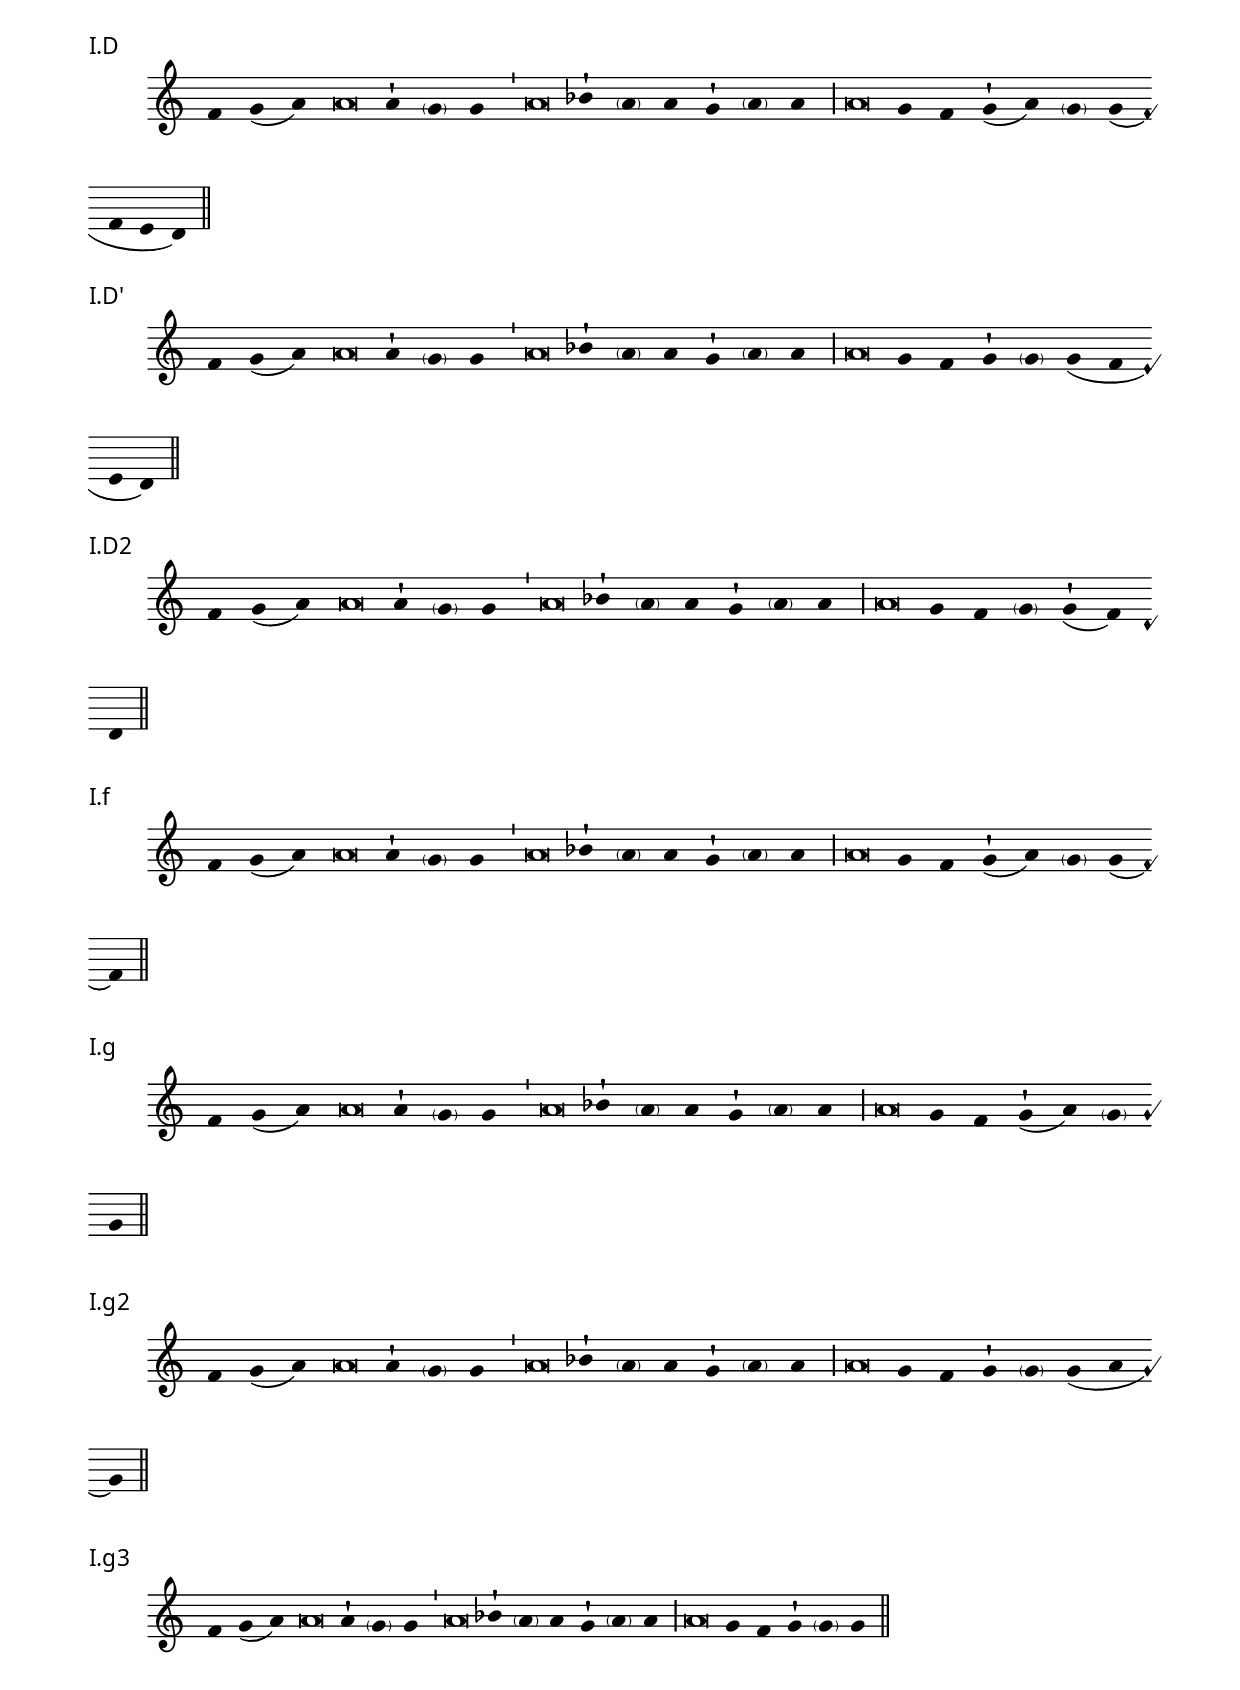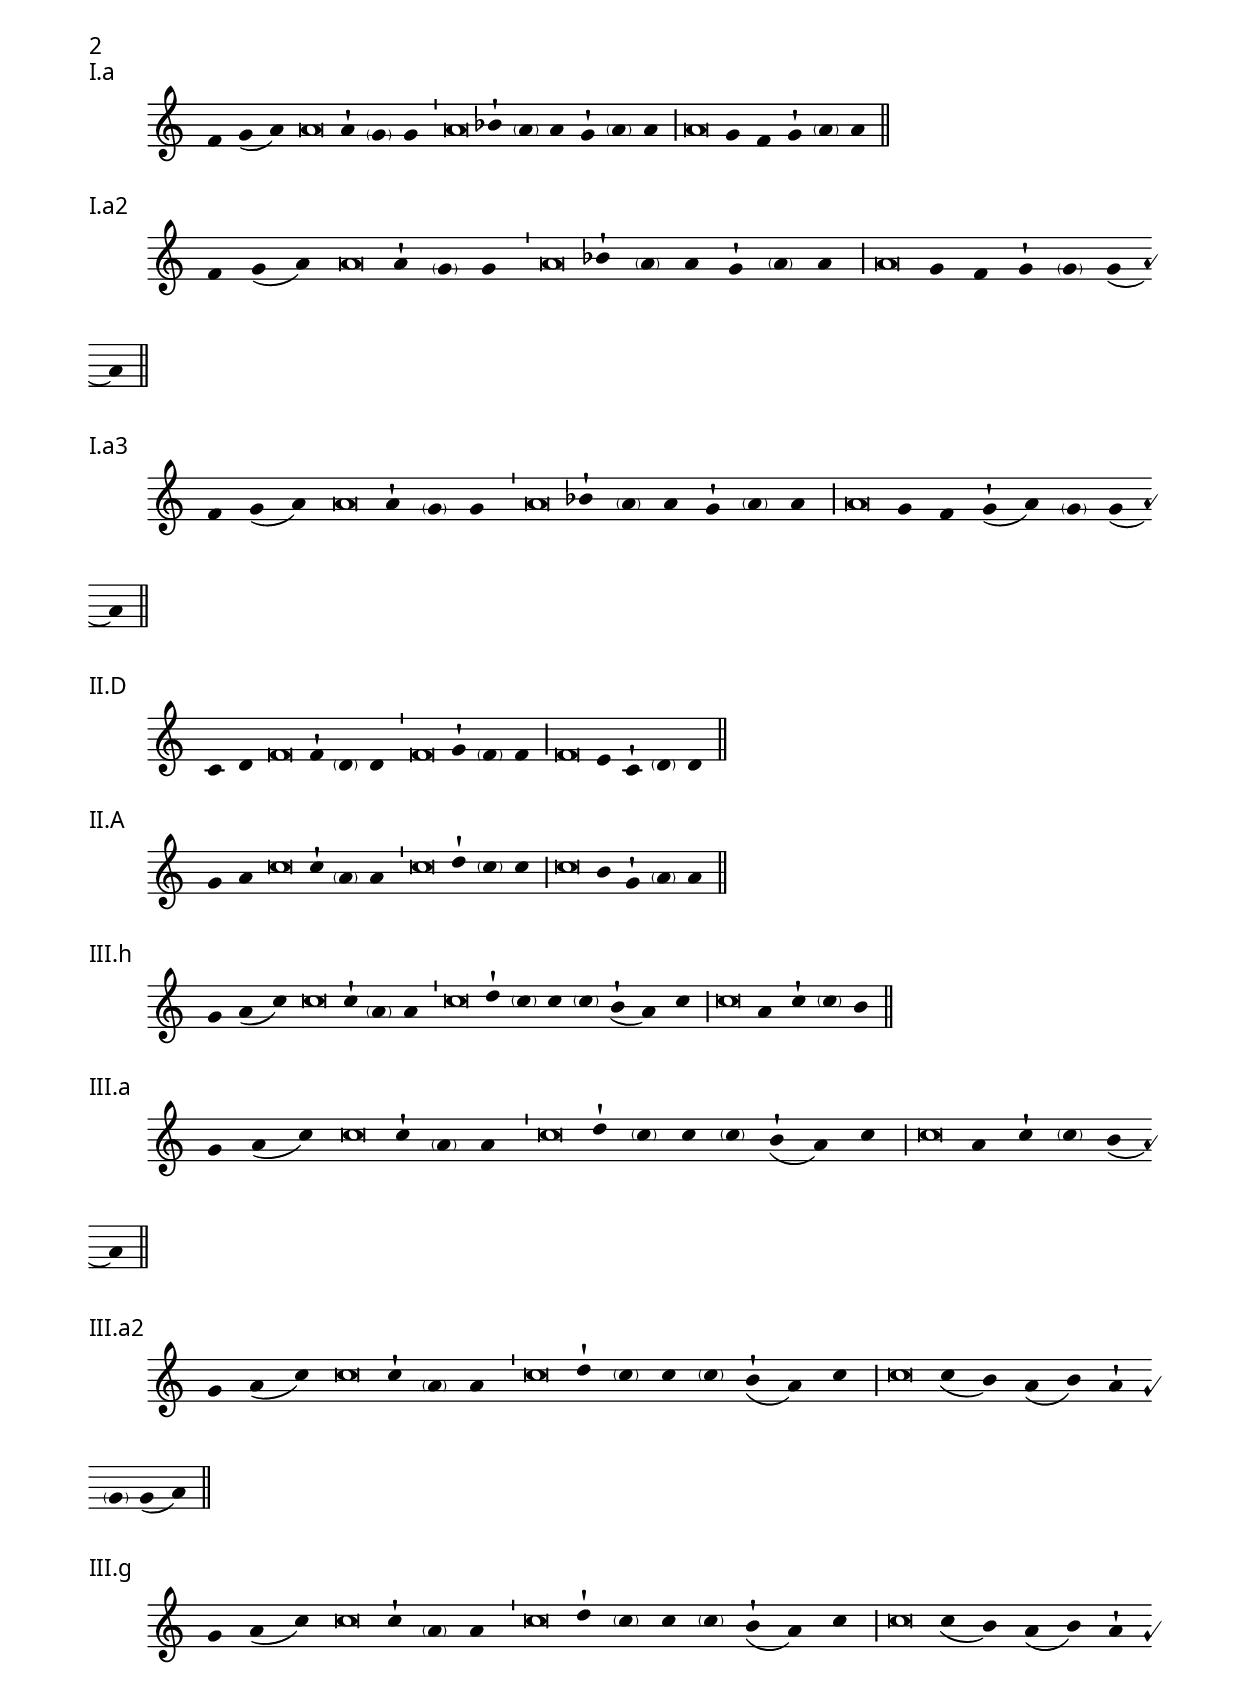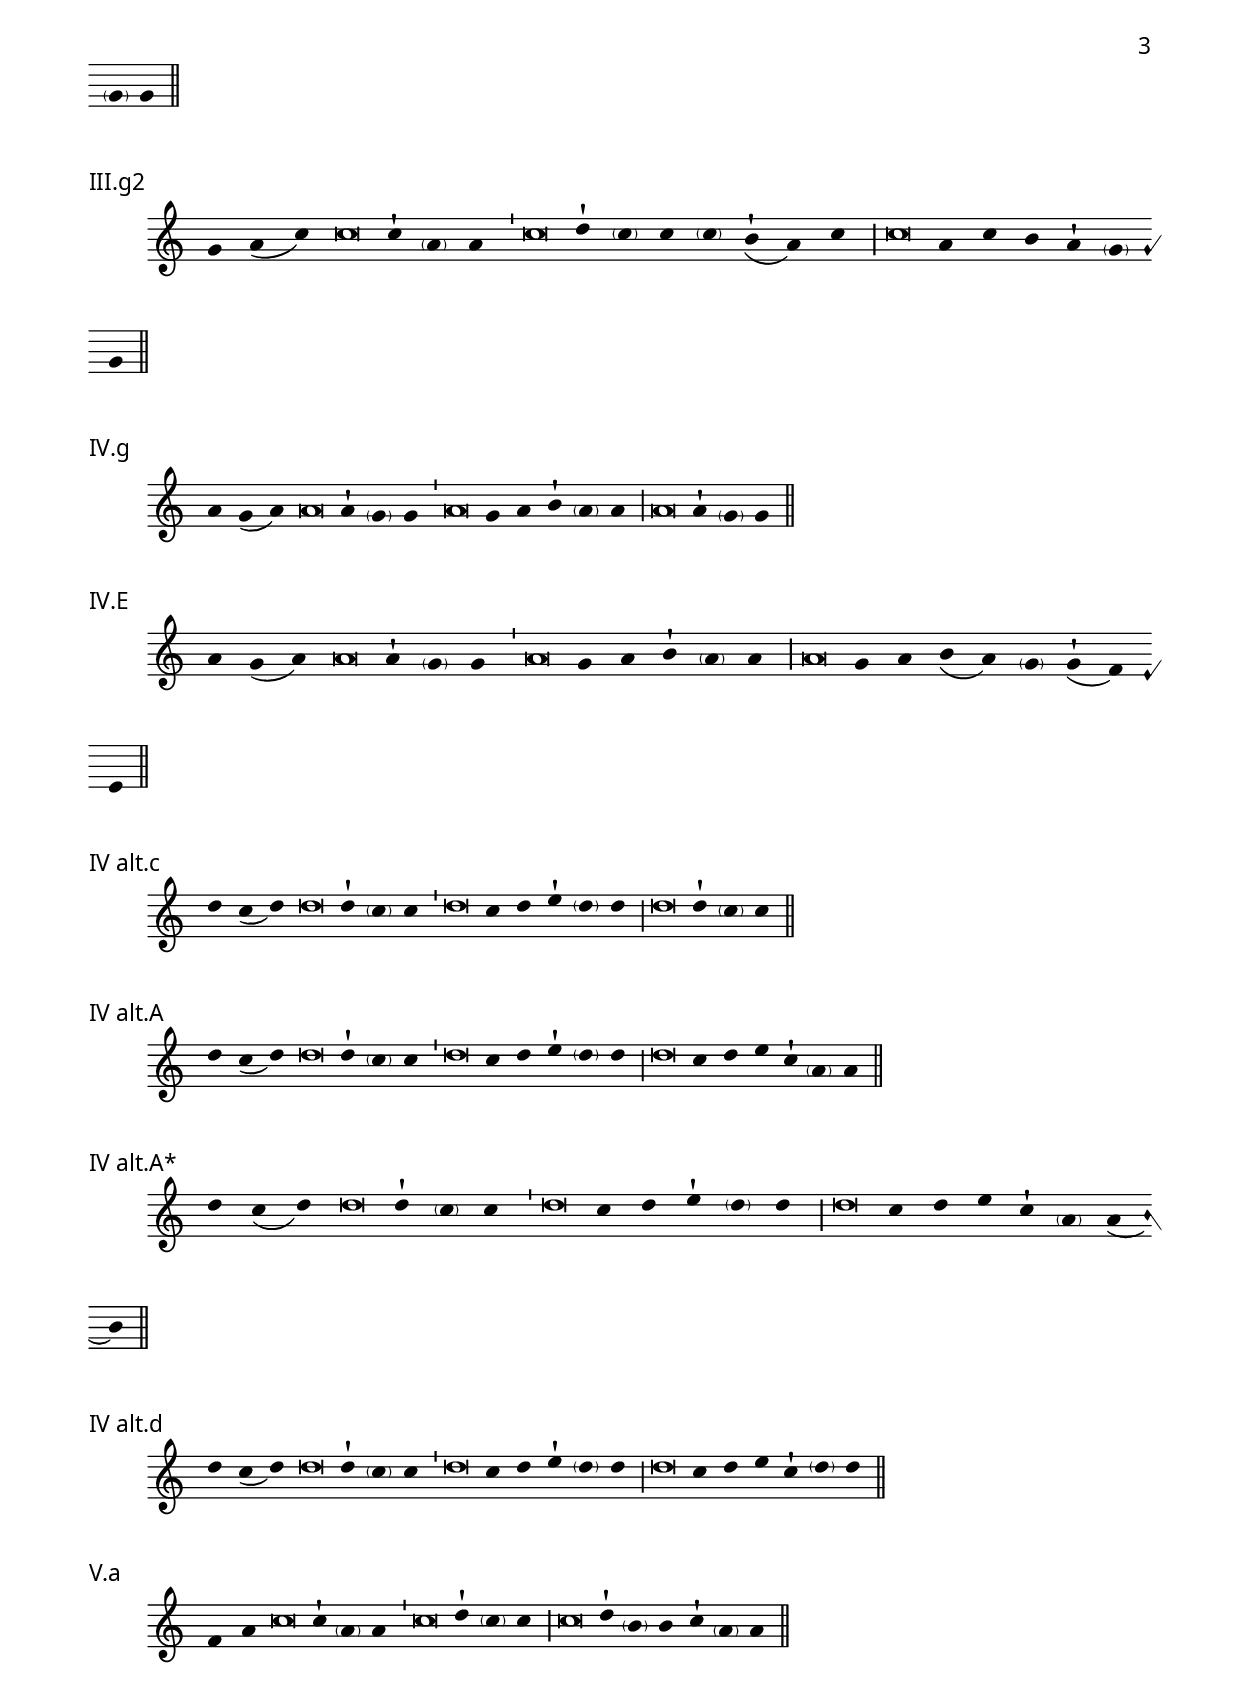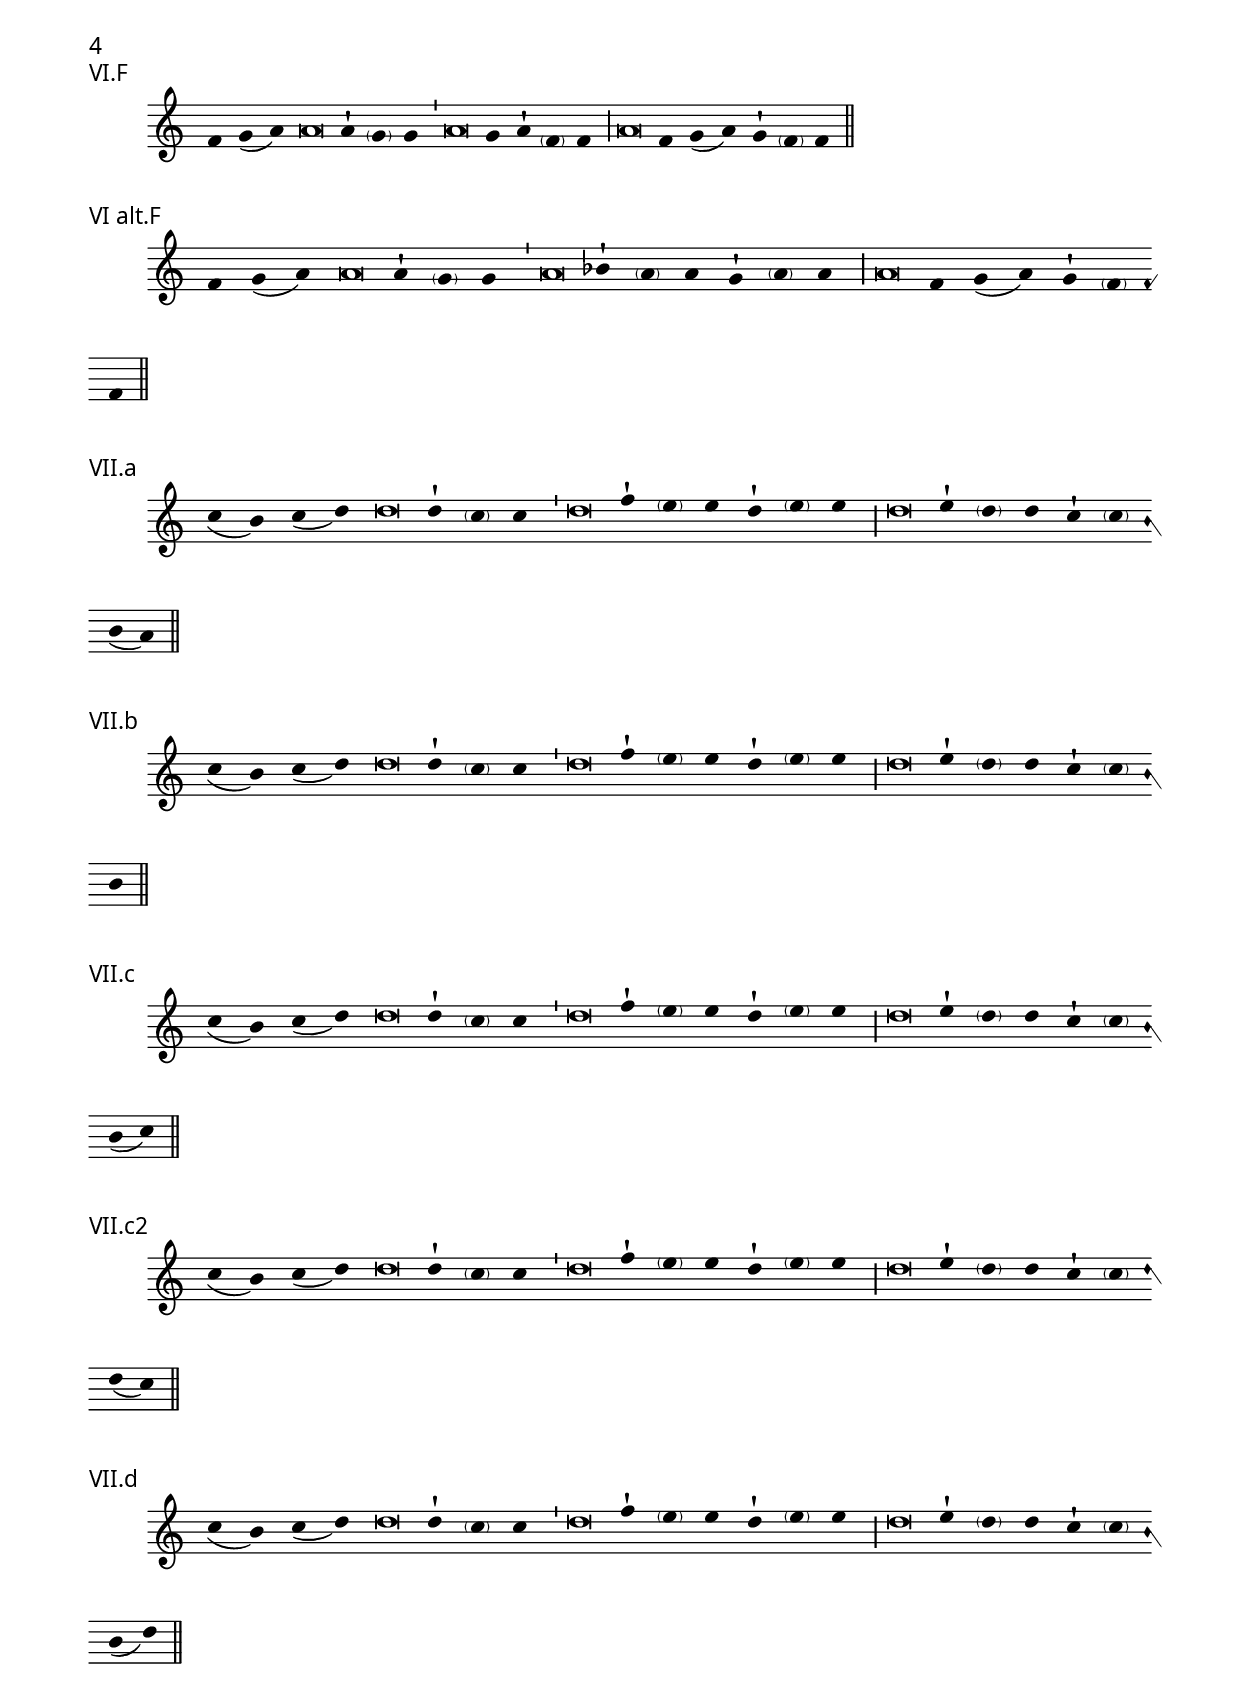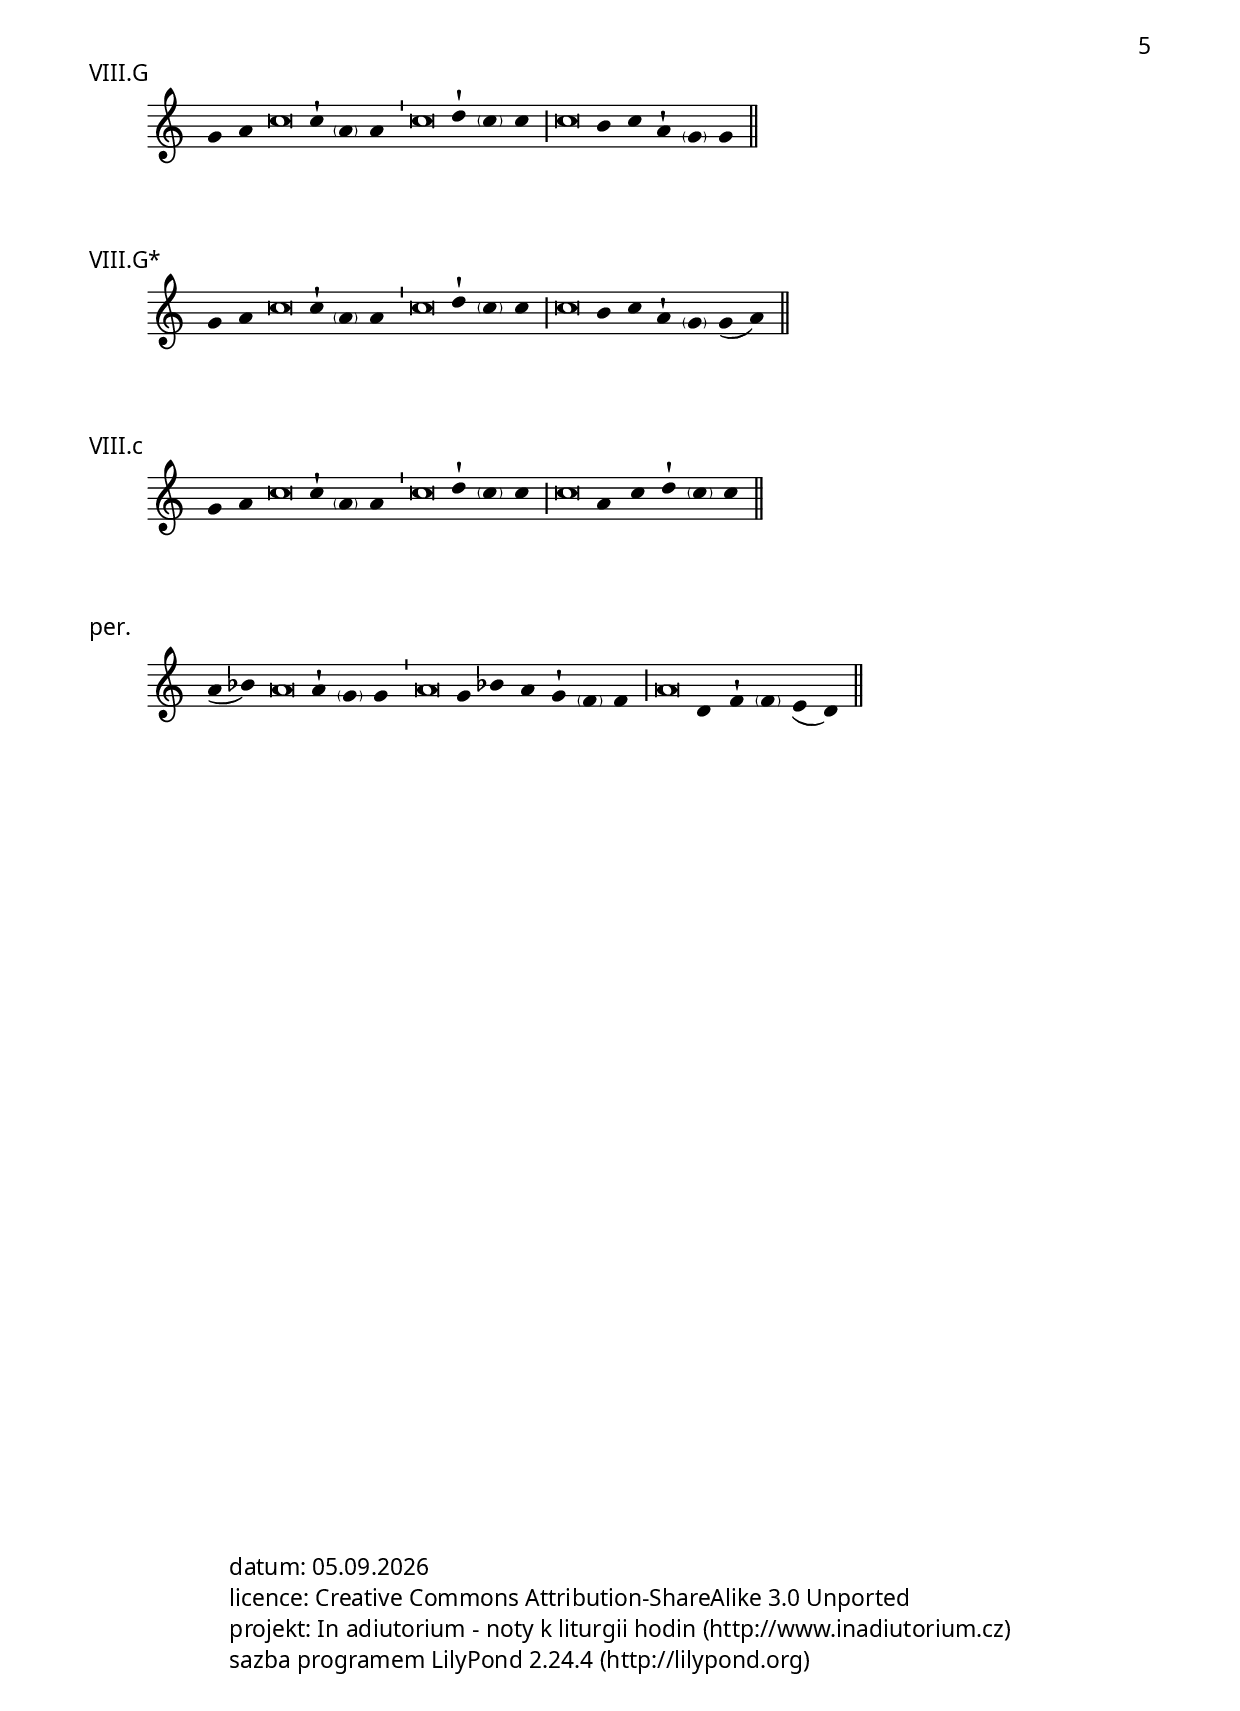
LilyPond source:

% generated by psalmtone.rb
\version "2.19.4"
\include "spolecne.ly"

\paper {
  scoreTitleMarkup = \markup\concat {
    \fromproperty #'header:modus . \fromproperty #'header:differentia
  }
}
\score{
  \relative c' {
    \choralniRezimPsalmodie
    f4 g( a)
    a\breve*1/8 a4^! \parenthesize g g \barMin
    a\breve*1/8 bes4^! \parenthesize a a g^! \parenthesize a a \barMaior
    a\breve*1/8 g4 f g(^! a) \parenthesize g g( f e d) \barFinalis
  }
  \header {
    modus = "I"
    differentia = "D"
    id = "I-D"
    piece = \markup\sestavTitulekBezZalmu
  }
}
\score{
  \relative c' {
    \choralniRezimPsalmodie
    f4 g( a)
    a\breve*1/8 a4^! \parenthesize g g \barMin
    a\breve*1/8 bes4^! \parenthesize a a g^! \parenthesize a a \barMaior
    a\breve*1/8 g4 f g^! \parenthesize g g( f e d) \barFinalis
  }
  \header {
    modus = "I"
    differentia = "D'"
    id = "I-D'"
    piece = \markup\sestavTitulekBezZalmu
  }
}
\score{
  \relative c' {
    \choralniRezimPsalmodie
    f4 g( a)
    a\breve*1/8 a4^! \parenthesize g g \barMin
    a\breve*1/8 bes4^! \parenthesize a a g^! \parenthesize a a \barMaior
    a\breve*1/8 g4 f \parenthesize g g(^! f) d \barFinalis
  }
  \header {
    modus = "I"
    differentia = "D2"
    id = "I-D2"
    piece = \markup\sestavTitulekBezZalmu
  }
}
\score{
  \relative c' {
    \choralniRezimPsalmodie
    f4 g( a)
    a\breve*1/8 a4^! \parenthesize g g \barMin
    a\breve*1/8 bes4^! \parenthesize a a g^! \parenthesize a a \barMaior
    a\breve*1/8 g4 f g(^! a) \parenthesize g g( f) \barFinalis
  }
  \header {
    modus = "I"
    differentia = "f"
    id = "I-f"
    piece = \markup\sestavTitulekBezZalmu
  }
}
\score{
  \relative c' {
    \choralniRezimPsalmodie
    f4 g( a)
    a\breve*1/8 a4^! \parenthesize g g \barMin
    a\breve*1/8 bes4^! \parenthesize a a g^! \parenthesize a a \barMaior
    a\breve*1/8 g4 f g(^! a) \parenthesize g g \barFinalis
  }
  \header {
    modus = "I"
    differentia = "g"
    id = "I-g"
    piece = \markup\sestavTitulekBezZalmu
  }
}
\score{
  \relative c' {
    \choralniRezimPsalmodie
    f4 g( a)
    a\breve*1/8 a4^! \parenthesize g g \barMin
    a\breve*1/8 bes4^! \parenthesize a a g^! \parenthesize a a \barMaior
    a\breve*1/8 g4 f g^! \parenthesize g g( a g) \barFinalis
  }
  \header {
    modus = "I"
    differentia = "g2"
    id = "I-g2"
    piece = \markup\sestavTitulekBezZalmu
  }
}
\score{
  \relative c' {
    \choralniRezimPsalmodie
    f4 g( a)
    a\breve*1/8 a4^! \parenthesize g g \barMin
    a\breve*1/8 bes4^! \parenthesize a a g^! \parenthesize a a \barMaior
    a\breve*1/8 g4 f g^! \parenthesize g g \barFinalis
  }
  \header {
    modus = "I"
    differentia = "g3"
    id = "I-g3"
    piece = \markup\sestavTitulekBezZalmu
  }
}
\score{
  \relative c' {
    \choralniRezimPsalmodie
    f4 g( a)
    a\breve*1/8 a4^! \parenthesize g g \barMin
    a\breve*1/8 bes4^! \parenthesize a a g^! \parenthesize a a \barMaior
    a\breve*1/8 g4 f g^! \parenthesize a a \barFinalis
  }
  \header {
    modus = "I"
    differentia = "a"
    id = "I-a"
    piece = \markup\sestavTitulekBezZalmu
  }
}
\score{
  \relative c' {
    \choralniRezimPsalmodie
    f4 g( a)
    a\breve*1/8 a4^! \parenthesize g g \barMin
    a\breve*1/8 bes4^! \parenthesize a a g^! \parenthesize a a \barMaior
    a\breve*1/8 g4 f g^! \parenthesize g g( a) \barFinalis
  }
  \header {
    modus = "I"
    differentia = "a2"
    id = "I-a2"
    piece = \markup\sestavTitulekBezZalmu
  }
}
\score{
  \relative c' {
    \choralniRezimPsalmodie
    f4 g( a)
    a\breve*1/8 a4^! \parenthesize g g \barMin
    a\breve*1/8 bes4^! \parenthesize a a g^! \parenthesize a a \barMaior
    a\breve*1/8 g4 f g(^! a) \parenthesize g g( a) \barFinalis
  }
  \header {
    modus = "I"
    differentia = "a3"
    id = "I-a3"
    piece = \markup\sestavTitulekBezZalmu
  }
}

\score{
  \relative c' {
    \choralniRezimPsalmodie
    c4 d
    f\breve*1/8 f4^! \parenthesize d d \barMin
    f\breve*1/8 g4^! \parenthesize f f \barMaior
    f\breve*1/8 e4 c^! \parenthesize d d \barFinalis
  }
  \header {
    modus = "II"
    differentia = "D"
    id = "II-D"
    piece = \markup\sestavTitulekBezZalmu
  }
}

\score{
  \relative c'' {
    \choralniRezimPsalmodie
    g4 a
    c\breve*1/8 c4^! \parenthesize a a \barMin
    c\breve*1/8 d4^! \parenthesize c c \barMaior
    c\breve*1/8 b4 g^! \parenthesize a a \barFinalis
  }
  \header {
    modus = "II"
    differentia = "A"
    id = "II-A"
    piece = \markup\sestavTitulekBezZalmu
  }
}

\score{
  \relative c'' {
    \choralniRezimPsalmodie
    g4 a( c)
    c\breve*1/8 c4^! \parenthesize a a \barMin
    c\breve*1/8 d4^! \parenthesize c c \parenthesize c b(^! a) c \barMaior
    c\breve*1/8 a4 c^! \parenthesize c b \barFinalis
  }
  \header {
    modus = "III"
    differentia = "h"
    id = "III-h"
    piece = \markup\sestavTitulekBezZalmu
  }
}
\score{
  \relative c'' {
    \choralniRezimPsalmodie
    g4 a( c)
    c\breve*1/8 c4^! \parenthesize a a \barMin
    c\breve*1/8 d4^! \parenthesize c c \parenthesize c b(^! a) c \barMaior
    c\breve*1/8 a4 c^! \parenthesize c b( a) \barFinalis
  }
  \header {
    modus = "III"
    differentia = "a"
    id = "III-a"
    piece = \markup\sestavTitulekBezZalmu
  }
}
\score{
  \relative c'' {
    \choralniRezimPsalmodie
    g4 a( c)
    c\breve*1/8 c4^! \parenthesize a a \barMin
    c\breve*1/8 d4^! \parenthesize c c \parenthesize c b(^! a) c \barMaior
    c\breve*1/8 c4( b) a( b) a^! \parenthesize g g( a) \barFinalis
  }
  \header {
    modus = "III"
    differentia = "a2"
    id = "III-a2"
    piece = \markup\sestavTitulekBezZalmu
  }
}
\score{
  \relative c'' {
    \choralniRezimPsalmodie
    g4 a( c)
    c\breve*1/8 c4^! \parenthesize a a \barMin
    c\breve*1/8 d4^! \parenthesize c c \parenthesize c b(^! a) c \barMaior
    c\breve*1/8 c4( b) a( b) a^! \parenthesize g g \barFinalis
  }
  \header {
    modus = "III"
    differentia = "g"
    id = "III-g"
    piece = \markup\sestavTitulekBezZalmu
  }
}
\score{
  \relative c'' {
    \choralniRezimPsalmodie
    g4 a( c)
    c\breve*1/8 c4^! \parenthesize a a \barMin
    c\breve*1/8 d4^! \parenthesize c c \parenthesize c b(^! a) c \barMaior
    c\breve*1/8 a4 c b a^! \parenthesize g g \barFinalis
  }
  \header {
    modus = "III"
    differentia = "g2"
    id = "III-g2"
    piece = \markup\sestavTitulekBezZalmu
  }
}

\score{
  \relative c'' {
    \choralniRezimPsalmodie
    a4 g( a)
    a\breve*1/8 a4^! \parenthesize g g \barMin
    a\breve*1/8 g4 a b^! \parenthesize a a \barMaior
    a\breve*1/8 a4^! \parenthesize g g \barFinalis
  }
  \header {
    modus = "IV"
    differentia = "g"
    id = "IV-g"
    piece = \markup\sestavTitulekBezZalmu
  }
}
\score{
  \relative c'' {
    \choralniRezimPsalmodie
    a4 g( a)
    a\breve*1/8 a4^! \parenthesize g g \barMin
    a\breve*1/8 g4 a b^! \parenthesize a a \barMaior
    a\breve*1/8 g4 a b( a) \parenthesize g g(^! f) e \barFinalis
  }
  \header {
    modus = "IV"
    differentia = "E"
    id = "IV-E"
    piece = \markup\sestavTitulekBezZalmu
  }
}

\score{
  \relative c'' {
    \choralniRezimPsalmodie
    d4 c( d)
    d\breve*1/8 d4^! \parenthesize c c \barMin
    d\breve*1/8 c4 d e^! \parenthesize d d \barMaior
    d\breve*1/8 d4^! \parenthesize c c \barFinalis
  }
  \header {
    modus = "IV alt"
    differentia = "c"
    id = "IValt-c"
    piece = \markup\sestavTitulekBezZalmu
  }
}
\score{
  \relative c'' {
    \choralniRezimPsalmodie
    d4 c( d)
    d\breve*1/8 d4^! \parenthesize c c \barMin
    d\breve*1/8 c4 d e^! \parenthesize d d \barMaior
    d\breve*1/8 c4 d e c^! \parenthesize a a \barFinalis
  }
  \header {
    modus = "IV alt"
    differentia = "A"
    id = "IValt-A"
    piece = \markup\sestavTitulekBezZalmu
  }
}
\score{
  \relative c'' {
    \choralniRezimPsalmodie
    d4 c( d)
    d\breve*1/8 d4^! \parenthesize c c \barMin
    d\breve*1/8 c4 d e^! \parenthesize d d \barMaior
    d\breve*1/8 c4 d e c^! \parenthesize a a( b) \barFinalis
  }
  \header {
    modus = "IV alt"
    differentia = "A*"
    id = "IValt-A*"
    piece = \markup\sestavTitulekBezZalmu
  }
}
\score{
  \relative c'' {
    \choralniRezimPsalmodie
    d4 c( d)
    d\breve*1/8 d4^! \parenthesize c c \barMin
    d\breve*1/8 c4 d e^! \parenthesize d d \barMaior
    d\breve*1/8 c4 d e c^! \parenthesize d d \barFinalis
  }
  \header {
    modus = "IV alt"
    differentia = "d"
    id = "IValt-d"
    piece = \markup\sestavTitulekBezZalmu
  }
}

\score{
  \relative c' {
    \choralniRezimPsalmodie
    f4 a
    c\breve*1/8 c4^! \parenthesize a a \barMin
    c\breve*1/8 d4^! \parenthesize c c \barMaior
    c\breve*1/8 d4^! \parenthesize b b c^! \parenthesize a a \barFinalis
  }
  \header {
    modus = "V"
    differentia = "a"
    id = "V-a"
    piece = \markup\sestavTitulekBezZalmu
  }
}

\score{
  \relative c' {
    \choralniRezimPsalmodie
    f4 g( a)
    a\breve*1/8 a4^! \parenthesize g g \barMin
    a\breve*1/8 g4 a^! \parenthesize f f \barMaior
    a\breve*1/8 f4 g( a) g^! \parenthesize f f \barFinalis
  }
  \header {
    modus = "VI"
    differentia = "F"
    id = "VI-F"
    piece = \markup\sestavTitulekBezZalmu
  }
}

\score{
  \relative c' {
    \choralniRezimPsalmodie
    f4 g( a)
    a\breve*1/8 a4^! \parenthesize g g \barMin
    a\breve*1/8 bes4^! \parenthesize a a g^! \parenthesize a a \barMaior
    a\breve*1/8 f4 g( a) g^! \parenthesize f f \barFinalis
  }
  \header {
    modus = "VI alt"
    differentia = "F"
    id = "VIalt-F"
    piece = \markup\sestavTitulekBezZalmu
  }
}

\score{
  \relative c'' {
    \choralniRezimPsalmodie
    c4( b) c( d)
    d\breve*1/8 d4^! \parenthesize c c \barMin
    d\breve*1/8 f4^! \parenthesize e e d^! \parenthesize e e \barMaior
    d\breve*1/8 e4^! \parenthesize d d c^! \parenthesize c b( a) \barFinalis
  }
  \header {
    modus = "VII"
    differentia = "a"
    id = "VII-a"
    piece = \markup\sestavTitulekBezZalmu
  }
}
\score{
  \relative c'' {
    \choralniRezimPsalmodie
    c4( b) c( d)
    d\breve*1/8 d4^! \parenthesize c c \barMin
    d\breve*1/8 f4^! \parenthesize e e d^! \parenthesize e e \barMaior
    d\breve*1/8 e4^! \parenthesize d d c^! \parenthesize c b \barFinalis
  }
  \header {
    modus = "VII"
    differentia = "b"
    id = "VII-b"
    piece = \markup\sestavTitulekBezZalmu
  }
}
\score{
  \relative c'' {
    \choralniRezimPsalmodie
    c4( b) c( d)
    d\breve*1/8 d4^! \parenthesize c c \barMin
    d\breve*1/8 f4^! \parenthesize e e d^! \parenthesize e e \barMaior
    d\breve*1/8 e4^! \parenthesize d d c^! \parenthesize c b( c) \barFinalis
  }
  \header {
    modus = "VII"
    differentia = "c"
    id = "VII-c"
    piece = \markup\sestavTitulekBezZalmu
  }
}
\score{
  \relative c'' {
    \choralniRezimPsalmodie
    c4( b) c( d)
    d\breve*1/8 d4^! \parenthesize c c \barMin
    d\breve*1/8 f4^! \parenthesize e e d^! \parenthesize e e \barMaior
    d\breve*1/8 e4^! \parenthesize d d c^! \parenthesize c d( c) \barFinalis
  }
  \header {
    modus = "VII"
    differentia = "c2"
    id = "VII-c2"
    piece = \markup\sestavTitulekBezZalmu
  }
}
\score{
  \relative c'' {
    \choralniRezimPsalmodie
    c4( b) c( d)
    d\breve*1/8 d4^! \parenthesize c c \barMin
    d\breve*1/8 f4^! \parenthesize e e d^! \parenthesize e e \barMaior
    d\breve*1/8 e4^! \parenthesize d d c^! \parenthesize c b( d) \barFinalis
  }
  \header {
    modus = "VII"
    differentia = "d"
    id = "VII-d"
    piece = \markup\sestavTitulekBezZalmu
  }
}

\score{
  \relative c'' {
    \choralniRezimPsalmodie
    g4 a
    c\breve*1/8 c4^! \parenthesize a a \barMin
    c\breve*1/8 d4^! \parenthesize c c \barMaior
    c\breve*1/8 b4 c a^! \parenthesize g g \barFinalis
  }
  \header {
    modus = "VIII"
    differentia = "G"
    id = "VIII-G"
    piece = \markup\sestavTitulekBezZalmu
  }
}
\score{
  \relative c'' {
    \choralniRezimPsalmodie
    g4 a
    c\breve*1/8 c4^! \parenthesize a a \barMin
    c\breve*1/8 d4^! \parenthesize c c \barMaior
    c\breve*1/8 b4 c a^! \parenthesize g g( a) \barFinalis
  }
  \header {
    modus = "VIII"
    differentia = "G*"
    id = "VIII-G*"
    piece = \markup\sestavTitulekBezZalmu
  }
}
\score{
  \relative c'' {
    \choralniRezimPsalmodie
    g4 a
    c\breve*1/8 c4^! \parenthesize a a \barMin
    c\breve*1/8 d4^! \parenthesize c c \barMaior
    c\breve*1/8 a4 c d^! \parenthesize c c \barFinalis
  }
  \header {
    modus = "VIII"
    differentia = "c"
    id = "VIII-c"
    piece = \markup\sestavTitulekBezZalmu
  }
}

\score{
  \relative c'' {
    \choralniRezimPsalmodie
    a4( bes)
    a\breve*1/8 a4^! \parenthesize g g \barMin
    a\breve*1/8 g4 bes a g^! \parenthesize f f \barMaior
    a\breve*1/8 d,4 f^! \parenthesize f e( d) \barFinalis
  }
  \header {
    modus = "per"
    differentia = ""
    id = "per"
    piece = \markup\sestavTitulekBezZalmu
  }
}

